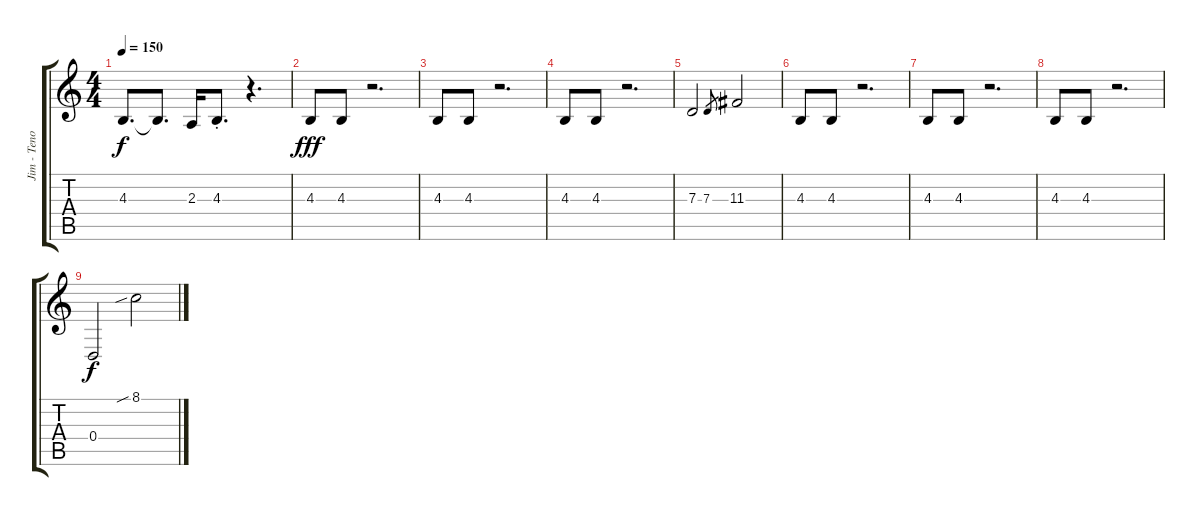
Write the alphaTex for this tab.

\track ("Jim - Tenor Sax" "Jim - Teno") {instrument tenorsax}
\staff {score tabs}
\tuning (E4 B3 G3 D3 A2 E2) {hide}
\ts (4 4)
\tempo 150
\clef g2
\ks c
4.3.8{d dy f} 4.3{t}.8{d} 2.3.16 4.3{st}.8{d} r.4{d} |
4.3.8{dy fff} 4.3.8 r.2{d} |
4.3.8 4.3.8 r.2{d} |
4.3.8 4.3.8 r.2{d} |
7.3.2 7.3.8{gr} 11.3.2 |
4.3.8 4.3.8 r.2{d} |
4.3.8 4.3.8 r.2{d} |
4.3.8 4.3.8 r.2{d} |
0.4.2{dy f} 8.1{sib}.2
